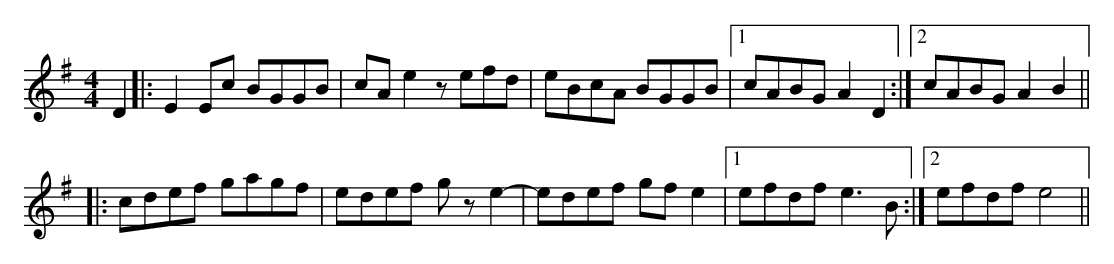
X:1
M:4/4
K:Ador
D2|:E2 Ec BGGB|cA e2 zefd|eBcA BGGB|1 cABG A2D2:|2 cABG A2 B2||
|:cdef gagf|edef gze2-|edef gfe2|1 efdf e3B:|2 efdf e4||
